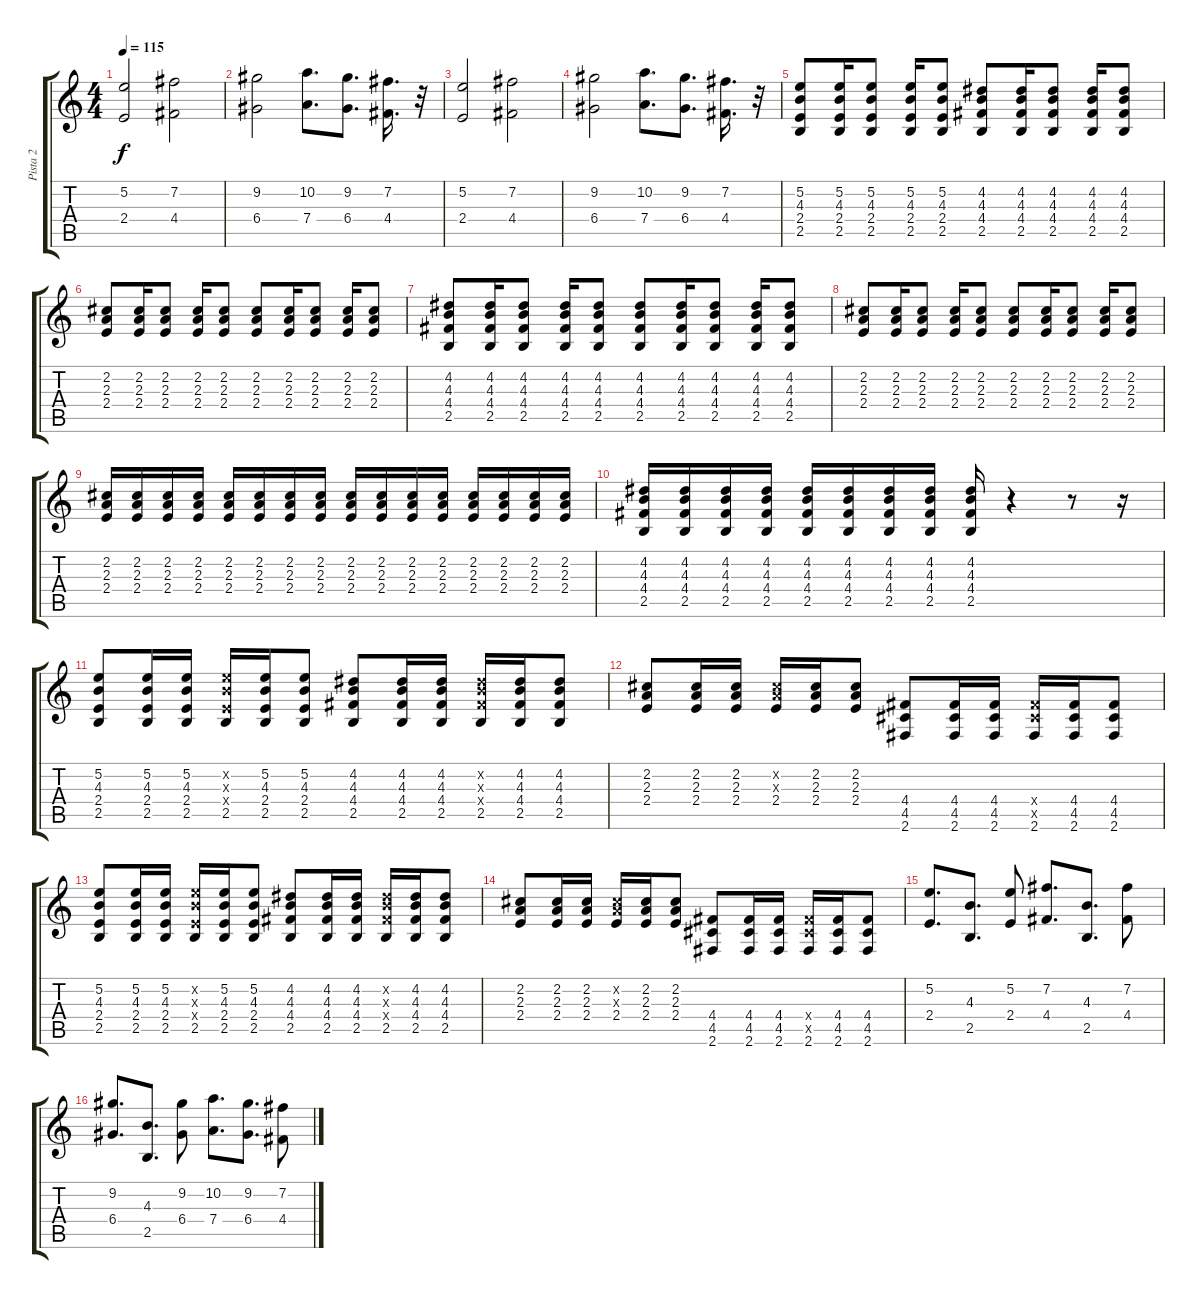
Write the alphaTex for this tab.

\track ("Pista 2" "Pista 2") {instrument overdrivenguitar}
\staff {score tabs}
\tuning (E4 B3 G3 D3 A2 E2) {hide}
\ts (4 4)
\tempo 115
\clef g2
\ks c
(5.2 2.4).2{dy f} (7.2 4.4).2 |
(9.2 6.4).2 (10.2 7.4).8{d} (9.2 6.4).8{d} (7.2 4.4).16{d} r.32 |
(5.2 2.4).2 (7.2 4.4).2 |
(9.2 6.4).2 (10.2 7.4).8{d} (9.2 6.4).8{d} (7.2 4.4).16{d} r.32 |
(5.2 4.3 2.4 2.5).8 (5.2 4.3 2.4 2.5).16 (5.2 4.3 2.4 2.5).8 (5.2 4.3 2.4 2.5).16 (5.2 4.3 2.4 2.5).8 (4.2 4.3 4.4 2.5).8 (4.2 4.3 4.4 2.5).16 (4.2 4.3 4.4 2.5).8 (4.2 4.3 4.4 2.5).16 (4.2 4.3 4.4 2.5).8 |
(2.2 2.3 2.4).8 (2.2 2.3 2.4).16 (2.2 2.3 2.4).8 (2.2 2.3 2.4).16 (2.2 2.3 2.4).8 (2.2 2.3 2.4).8 (2.2 2.3 2.4).16 (2.2 2.3 2.4).8 (2.2 2.3 2.4).16 (2.2 2.3 2.4).8 |
(4.2 4.3 4.4 2.5).8 (4.2 4.3 4.4 2.5).16 (4.2 4.3 4.4 2.5).8 (4.2 4.3 4.4 2.5).16 (4.2 4.3 4.4 2.5).8 (4.2 4.3 4.4 2.5).8 (4.2 4.3 4.4 2.5).16 (4.2 4.3 4.4 2.5).8 (4.2 4.3 4.4 2.5).16 (4.2 4.3 4.4 2.5).8 |
(2.2 2.3 2.4).8 (2.2 2.3 2.4).16 (2.2 2.3 2.4).8 (2.2 2.3 2.4).16 (2.2 2.3 2.4).8 (2.2 2.3 2.4).8 (2.2 2.3 2.4).16 (2.2 2.3 2.4).8 (2.2 2.3 2.4).16 (2.2 2.3 2.4).8 |
(2.2 2.3 2.4).16 (2.2 2.3 2.4).16 (2.2 2.3 2.4).16 (2.2 2.3 2.4).16 (2.2 2.3 2.4).16 (2.2 2.3 2.4).16 (2.2 2.3 2.4).16 (2.2 2.3 2.4).16 (2.2 2.3 2.4).16 (2.2 2.3 2.4).16 (2.2 2.3 2.4).16 (2.2 2.3 2.4).16 (2.2 2.3 2.4).16 (2.2 2.3 2.4).16 (2.2 2.3 2.4).16 (2.2 2.3 2.4).16 |
(4.2 4.3 4.4 2.5).16 (4.2 4.3 4.4 2.5).16 (4.2 4.3 4.4 2.5).16 (4.2 4.3 4.4 2.5).16 (4.2 4.3 4.4 2.5).16 (4.2 4.3 4.4 2.5).16 (4.2 4.3 4.4 2.5).16 (4.2 4.3 4.4 2.5).16 (4.2 4.3 4.4 2.5).16 r.4 r.8 r.16 |
(5.2 4.3 2.4 2.5).8 (5.2 4.3 2.4 2.5).16 (5.2 4.3 2.4 2.5).16 (5.2{x} 4.3{x} 2.4{x} 2.5).16 (5.2 4.3 2.4 2.5).16 (5.2 4.3 2.4 2.5).8 (4.2 4.3 4.4 2.5).8 (4.2 4.3 4.4 2.5).16 (4.2 4.3 4.4 2.5).16 (4.2{x} 4.3{x} 4.4{x} 2.5).16 (4.2 4.3 4.4 2.5).16 (4.2 4.3 4.4 2.5).8 |
(2.2 2.3 2.4).8 (2.2 2.3 2.4).16 (2.2 2.3 2.4).16 (2.2{x} 2.3{x} 2.4).16 (2.2 2.3 2.4).16 (2.2 2.3 2.4).8 (4.4 4.5 2.6).8 (4.4 4.5 2.6).16 (4.4 4.5 2.6).16 (4.4{x} 4.5{x} 2.6).16 (4.4 4.5 2.6).16 (4.4 4.5 2.6).8 |
(5.2 4.3 2.4 2.5).8 (5.2 4.3 2.4 2.5).16 (5.2 4.3 2.4 2.5).16 (5.2{x} 4.3{x} 2.4{x} 2.5).16 (5.2 4.3 2.4 2.5).16 (5.2 4.3 2.4 2.5).8 (4.2 4.3 4.4 2.5).8 (4.2 4.3 4.4 2.5).16 (4.2 4.3 4.4 2.5).16 (4.2{x} 4.3{x} 4.4{x} 2.5).16 (4.2 4.3 4.4 2.5).16 (4.2 4.3 4.4 2.5).8 |
(2.2 2.3 2.4).8 (2.2 2.3 2.4).16 (2.2 2.3 2.4).16 (2.2{x} 2.3{x} 2.4).16 (2.2 2.3 2.4).16 (2.2 2.3 2.4).8 (4.4 4.5 2.6).8 (4.4 4.5 2.6).16 (4.4 4.5 2.6).16 (4.4{x} 4.5{x} 2.6).16 (4.4 4.5 2.6).16 (4.4 4.5 2.6).8 |
(5.2 2.4).8{d} (4.3 2.5).8{d} (5.2 2.4).8 (7.2 4.4).8{d} (4.3 2.5).8{d} (7.2 4.4).8 |
(9.2 6.4).8{d} (4.3 2.5).8{d} (9.2 6.4).8 (10.2 7.4).8{d} (9.2 6.4).8{d} (7.2 4.4).8
